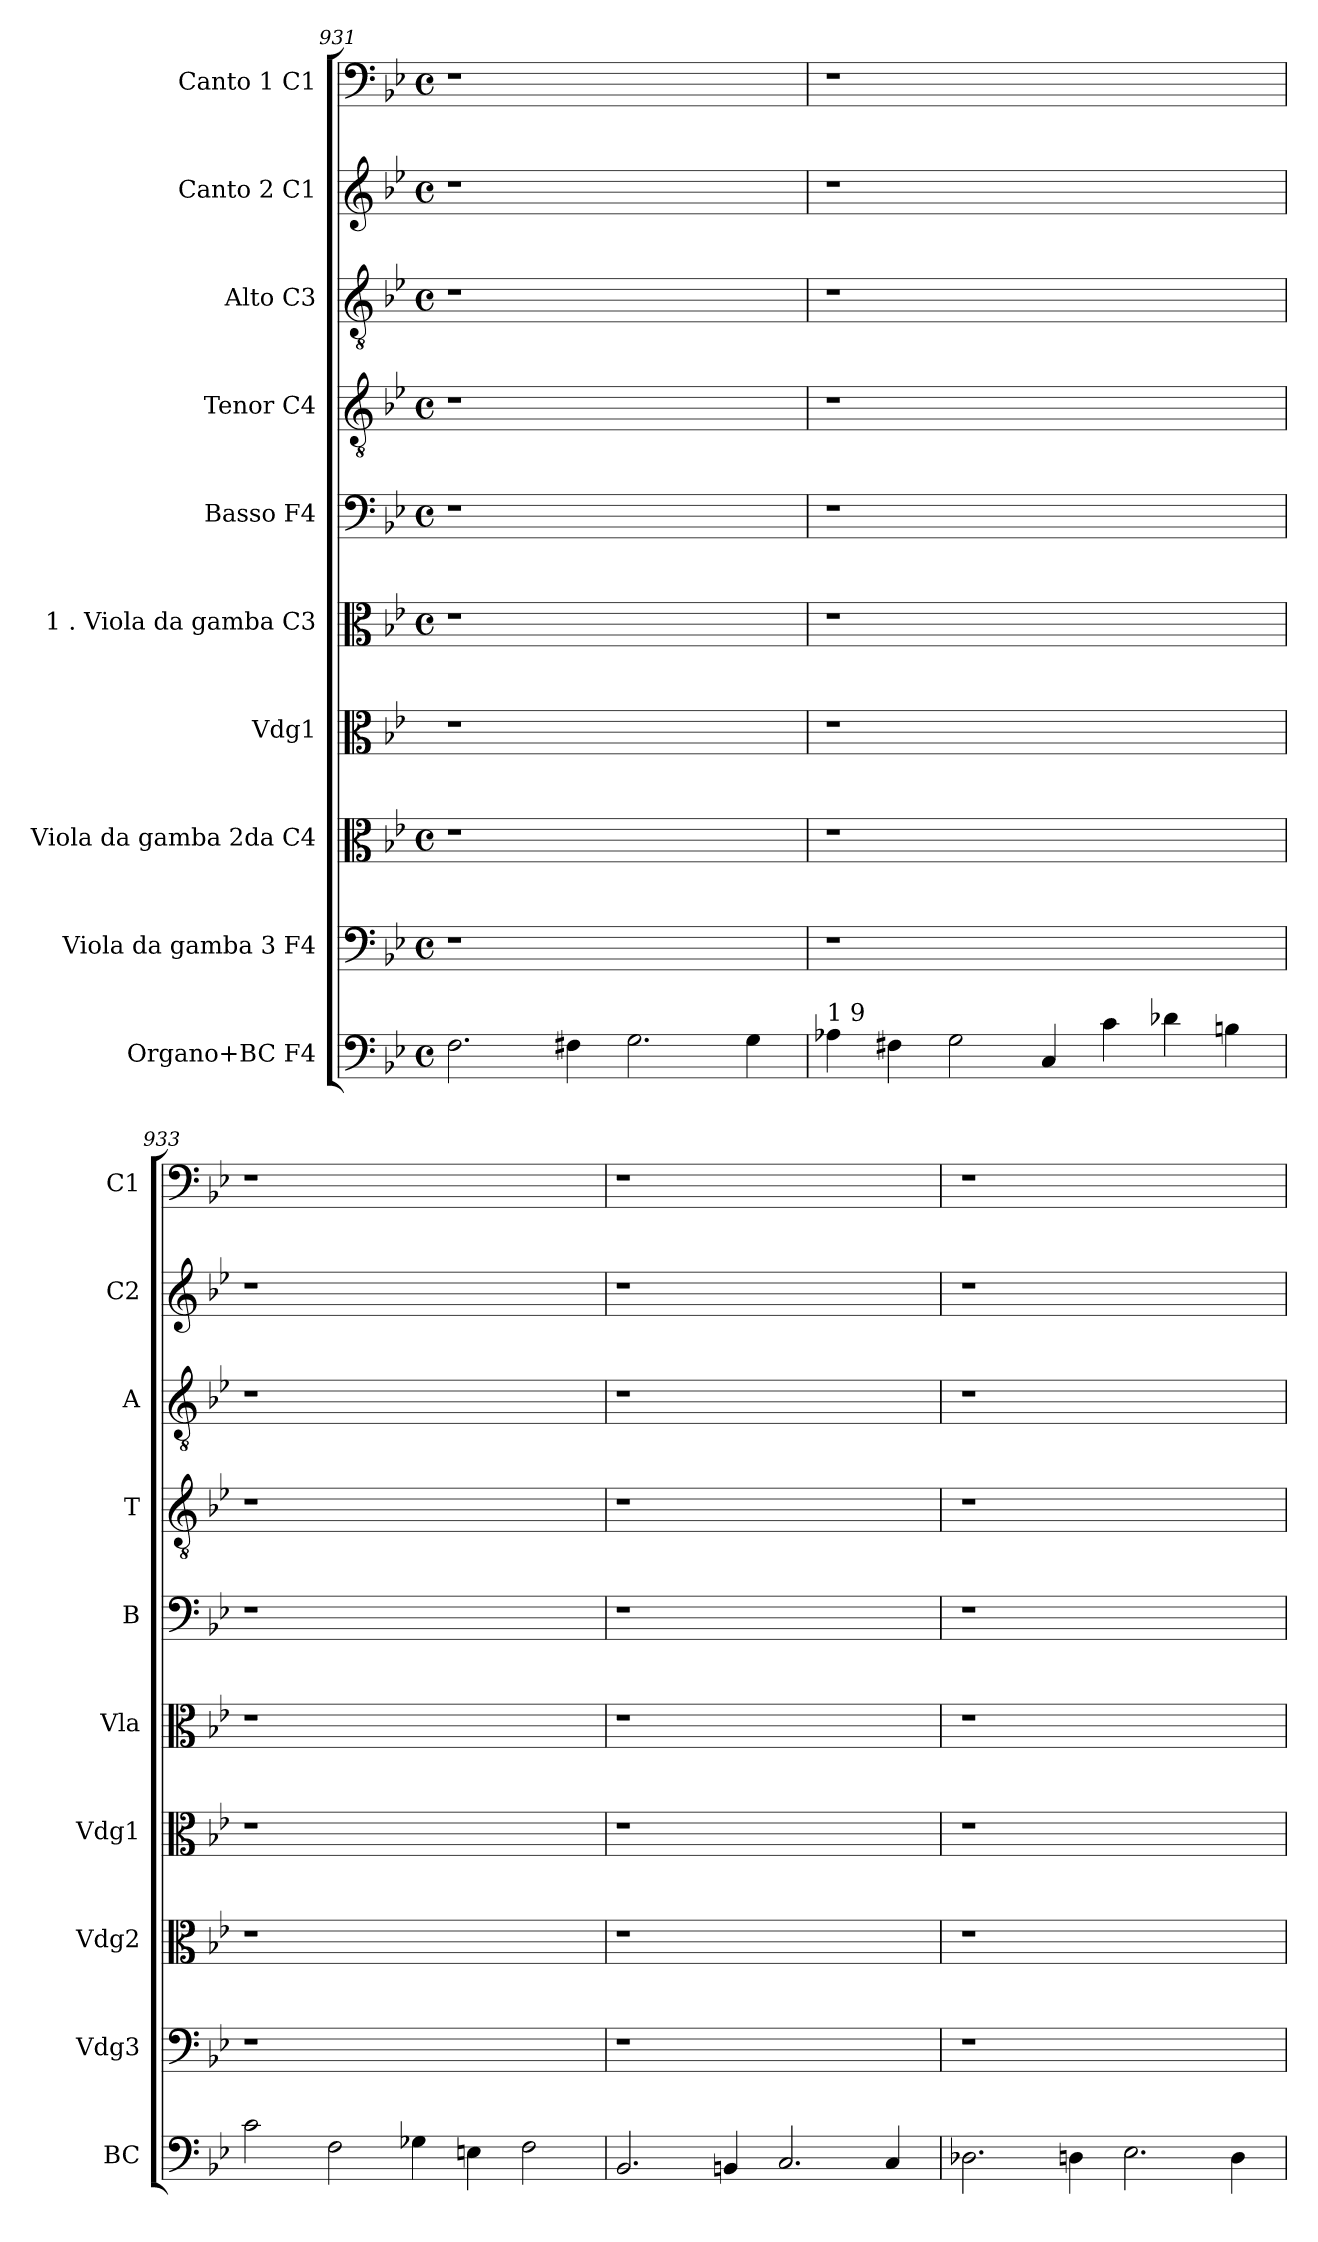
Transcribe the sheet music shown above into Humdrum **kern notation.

**kern	**kern	**kern	**kern	**kern	**kern	**kern	**kern	**kern	**kern
*part10	*part9	*part8	*part7	*part6	*part5	*part4	*part3	*part2	*part1
*staff10	*staff9	*staff8	*staff7	*staff6	*staff5	*staff4	*staff3	*staff2	*staff1
*I"Organo+BC F4	*I"Viola da gamba 3 F4	*I"Viola da gamba 2da C4	*I"Vdg1	*I"1 . Viola da gamba C3	*I"Basso F4	*I"Tenor C4	*I"Alto C3	*I"Canto 2 C1	*I"Canto 1 C1
*I'BC	*I'Vdg3	*I'Vdg2	*I'Vdg1	*I'Vla	*I'B	*I'T	*I'A	*I'C2	*I'C1
*clefF4	*clefF4	*clefC3	*clefC3	*clefC3	*clefF4	*clefGv2	*clefGv2	*clefG2	*clefF4
*k[b-e-]	*k[b-e-]	*k[b-e-]	*k[b-e-]	*k[b-e-]	*k[b-e-]	*k[b-e-]	*k[b-e-]	*k[b-e-]	*k[b-e-]
*B-:	*B-:	*B-:	*B-:	*B-:	*B-:	*B-:	*B-:	*B-:	*B-:
*M4/4	*M4/4	*M4/4	*	*M4/4	*M4/4	*M4/4	*M4/4	*M4/4	*M4/4
*met(c)	*met(c)	*met(c)	*	*met(c)	*met(c)	*met(c)	*met(c)	*met(c)	*met(c)
=931	=931	=931	=931	=931	=931	=931	=931	=931	=931
2.F\	1r	1r	1r	1r	1r	1r	1r	1r	1r
4F#X\	.	.	.	.	.	.	.	.	.
2.G\	1ryy	1ryy	1ryy	1ryy	1ryy	1ryy	1ryy	1ryy	1ryy
4G\	.	.	.	.	.	.	.	.	.
!!LO:LB:g=z
=932	=932	=932	=932	=932	=932	=932	=932	=932	=932
!LO:TX:a:t=1 9	!	!	!	!	!	!	!	!	!
4A-X\	1r	1r	1r	1r	1r	1r	1r	1r	1r
4F#X\	.	.	.	.	.	.	.	.	.
2G\	.	.	.	.	.	.	.	.	.
4C/	1ryy	1ryy	1ryy	1ryy	1ryy	1ryy	1ryy	1ryy	1ryy
4c\	.	.	.	.	.	.	.	.	.
4d-X\	.	.	.	.	.	.	.	.	.
4Bn\	.	.	.	.	.	.	.	.	.
=933	=933	=933	=933	=933	=933	=933	=933	=933	=933
2c\	1r	1r	1r	1r	1r	1r	1r	1r	1r
2F\	.	.	.	.	.	.	.	.	.
4G-X\	1ryy	1ryy	1ryy	1ryy	1ryy	1ryy	1ryy	1ryy	1ryy
4En\	.	.	.	.	.	.	.	.	.
2F\	.	.	.	.	.	.	.	.	.
=934	=934	=934	=934	=934	=934	=934	=934	=934	=934
2.BB-/	1r	1r	1r	1r	1r	1r	1r	1r	1r
4BBn/	.	.	.	.	.	.	.	.	.
2.C/	1ryy	1ryy	1ryy	1ryy	1ryy	1ryy	1ryy	1ryy	1ryy
4C/	.	.	.	.	.	.	.	.	.
=935	=935	=935	=935	=935	=935	=935	=935	=935	=935
2.D-X\	1r	1r	1r	1r	1r	1r	1r	1r	1r
4Dn\	.	.	.	.	.	.	.	.	.
2.E-\	1ryy	1ryy	1ryy	1ryy	1ryy	1ryy	1ryy	1ryy	1ryy
4D\	.	.	.	.	.	.	.	.	.
=	=	=	=	=	=	=	=	=	=
*-	*-	*-	*-	*-	*-	*-	*-	*-	*-
